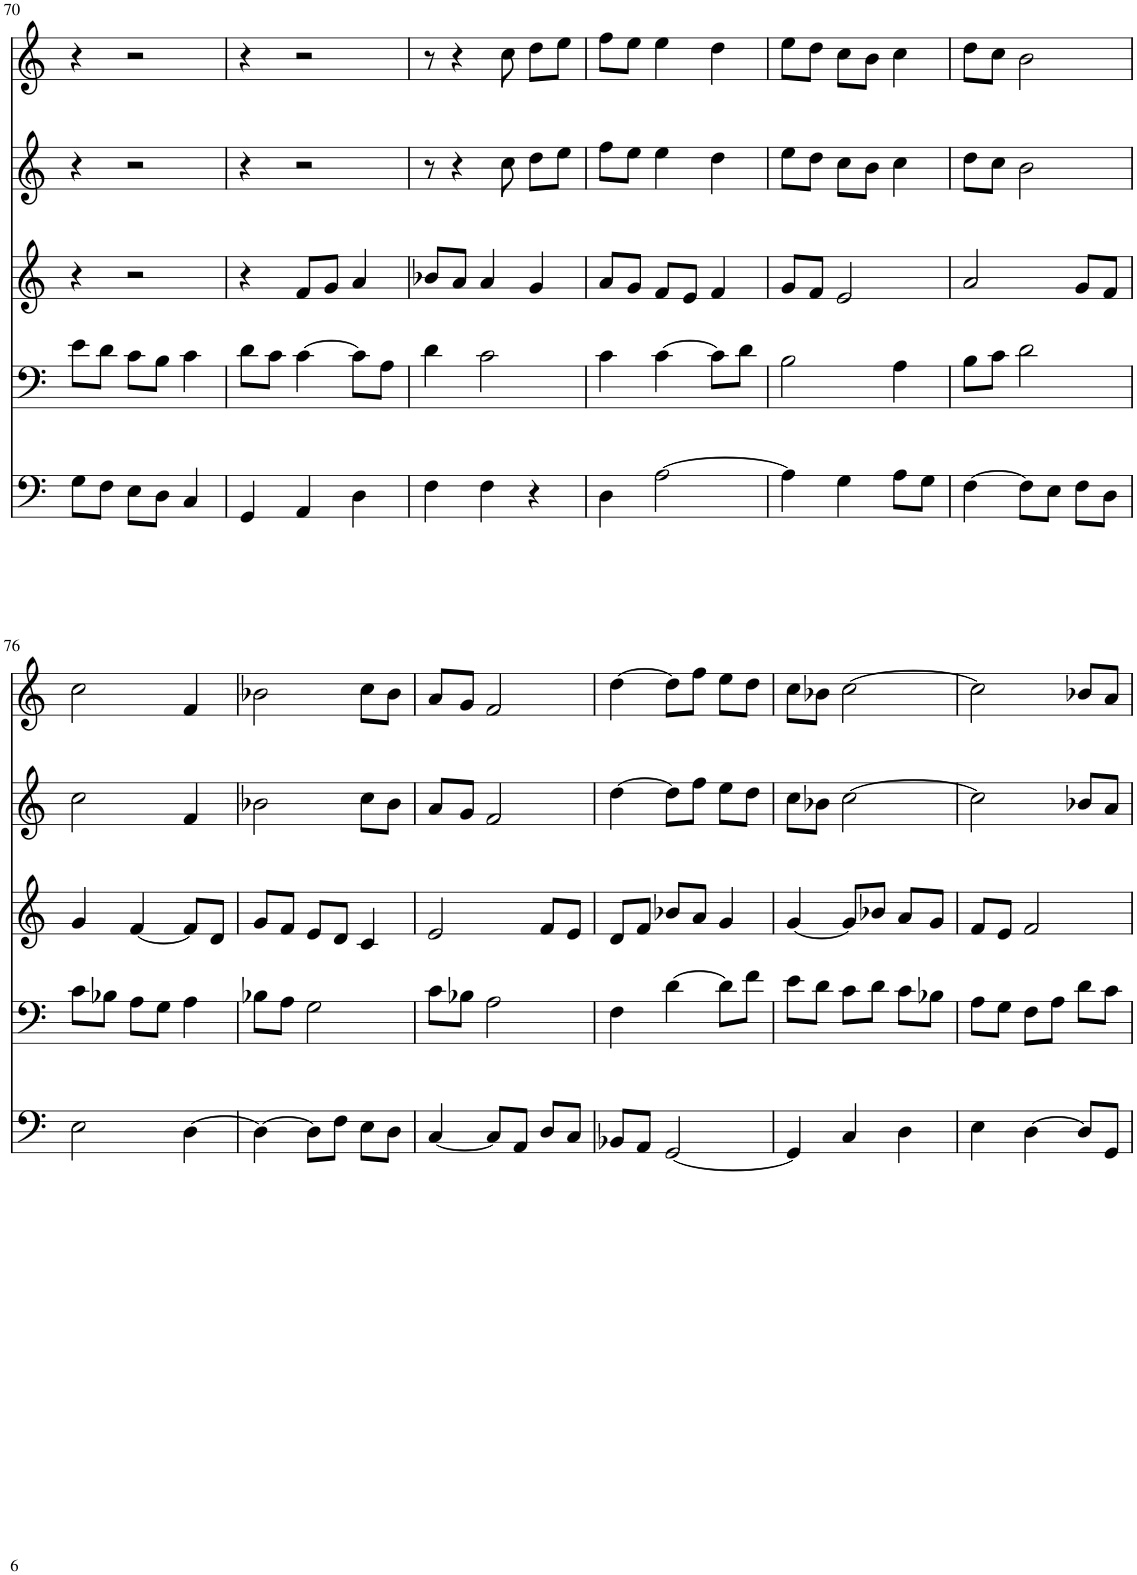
**kern	**kern	**kern	**kern	**kern
*part5	*part4	*part3	*part2	*part1
*staff5	*staff4	*staff3	*staff2	*staff1
*I"Bass 1	*I"Tenor 1	*I"Alto 1	*I"Sop 2	*I"Treble 1
!!LO:PB:g=z
*clefF4	*clefF4	*clefG2	*clefG2	*clefG2
*	*Trd4c7	*Trd1c2	*	*Trd-7c-12
*k[]	*k[]	*k[]	*k[]	*k[]
*M3/4	*M3/4	*M3/4	*M3/4	*M3/4
=70	=70	=70	=70	=70
8G\L	8e\L	4r	4r	4r
8F\J	8d\J	.	.	.
8E\L	8c\L	2r	2r	2r
8D\J	8B\J	.	.	.
4C/	4c\	.	.	.
=71	=71	=71	=71	=71
4GG/	8d\L	4r	4r	4r
.	8c\J	.	.	.
4AA/	[4c\	8f/L	2r	2r
.	.	8g/J	.	.
4D\	8c\L]	4a/	.	.
.	8A\J	.	.	.
=72	=72	=72	=72	=72
4F\	4d\	8b-X/L	8r	8r
.	.	8a/J	4r	4r
4F\	2c\	4a/	.	.
.	.	.	8cc\	8cc\
4r	.	4g/	8dd\L	8dd\L
.	.	.	8ee\J	8ee\J
=73	=73	=73	=73	=73
4D\	4c\	8a/L	8ff\L	8ff\L
.	.	8g/J	8ee\J	8ee\J
[2A\	[4c\	8f/L	4ee\	4ee\
.	.	8e/J	.	.
.	8c\L]	4f/	4dd\	4dd\
.	8d\J	.	.	.
=74	=74	=74	=74	=74
4A\]	2B\	8g/L	8ee\L	8ee\L
.	.	8f/J	8dd\J	8dd\J
4G\	.	2e/	8cc\L	8cc\L
.	.	.	8b\J	8b\J
8A\L	4A\	.	4cc\	4cc\
8G\J	.	.	.	.
=75	=75	=75	=75	=75
[4F\	8B\L	2a/	8dd\L	8dd\L
.	8c\J	.	8cc\J	8cc\J
8F\L]	2d\	.	2b\	2b\
8E\J	.	.	.	.
8F\L	.	8g/L	.	.
8D\J	.	8f/J	.	.
!!LO:LB:g=z
=76	=76	=76	=76	=76
2E\	8c\L	4g/	2cc\	2cc\
.	8B-X\J	.	.	.
.	8A\L	[4f/	.	.
.	8G\J	.	.	.
[4D\	4A\	8f/L]	4f/	4f/
.	.	8d/J	.	.
=77	=77	=77	=77	=77
4D\_	8B-X\L	8g/L	2b-X\	2b-X\
.	8A\J	8f/J	.	.
8D\L]	2G\	8e/L	.	.
8F\J	.	8d/J	.	.
8E\L	.	4c/	8cc\L	8cc\L
8D\J	.	.	8b-\J	8b-\J
=78	=78	=78	=78	=78
[4C/	8c\L	2e/	8a/L	8a/L
.	8B-X\J	.	8g/J	8g/J
8C/L]	2A\	.	2f/	2f/
8AA/J	.	.	.	.
8D/L	.	8f/L	.	.
8C/J	.	8e/J	.	.
=79	=79	=79	=79	=79
8BB-X/L	4F\	8d/L	[4dd\	[4dd\
8AA/J	.	8f/J	.	.
[2GG/	[4d\	8b-X/L	8dd\L]	8dd\L]
.	.	8a/J	8ff\J	8ff\J
.	8d\L]	4g/	8ee\L	8ee\L
.	8f\J	.	8dd\J	8dd\J
=80	=80	=80	=80	=80
4GG/]	8e\L	[4g/	8cc\L	8cc\L
.	8d\J	.	8b-X\J	8b-X\J
4C/	8c\L	8g/L]	[2cc\	[2cc\
.	8d\J	8b-X/J	.	.
4D\	8c\L	8a/L	.	.
.	8B-X\J	8g/J	.	.
=81	=81	=81	=81	=81
4E\	8A\L	8f/L	2cc\]	2cc\]
.	8G\J	8e/J	.	.
[4D\	8F\L	2f/	.	.
.	8A\J	.	.	.
8D/L]	8d\L	.	8b-X/L	8b-X/L
8GG/J	8c\J	.	8a/J	8a/J
=	=	=	=	=
*-	*-	*-	*-	*-
